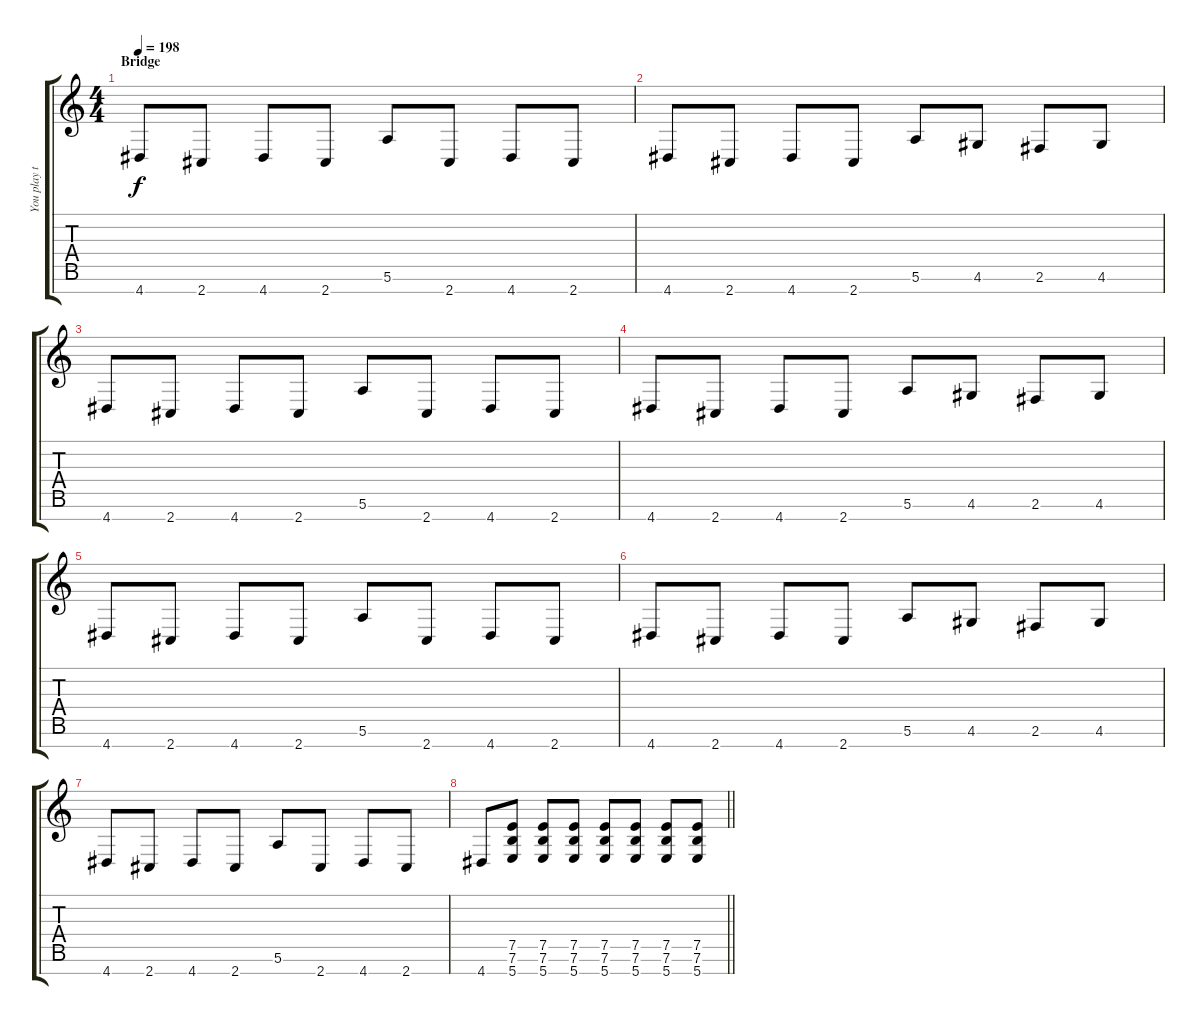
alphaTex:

\track ("You play this" "You play t") {instrument distortionguitar}
\staff {score tabs}
\tuning (E4 B3 G3 D3 A2 E2 B1) {hide}
\ts (4 4)
\section ("" "Bridge")
\tempo 198
\clef g2
\ks c
4.7.8{dy f} 2.7.8 4.7.8 2.7.8 5.6.8 2.7.8 4.7.8 2.7.8 |
4.7.8 2.7.8 4.7.8 2.7.8 5.6.8 4.6.8 2.6.8 4.6.8 |
4.7.8 2.7.8 4.7.8 2.7.8 5.6.8 2.7.8 4.7.8 2.7.8 |
4.7.8 2.7.8 4.7.8 2.7.8 5.6.8 4.6.8 2.6.8 4.6.8 |
4.7.8 2.7.8 4.7.8 2.7.8 5.6.8 2.7.8 4.7.8 2.7.8 |
4.7.8 2.7.8 4.7.8 2.7.8 5.6.8 4.6.8 2.6.8 4.6.8 |
4.7.8 2.7.8 4.7.8 2.7.8 5.6.8 2.7.8 4.7.8 2.7.8 |
\barLineRight lightlight
4.7.8 (7.5 7.6 5.7).8 (7.5 7.6 5.7).8 (7.5 7.6 5.7).8 (7.5 7.6 5.7).8 (7.5 7.6 5.7).8 (7.5 7.6 5.7).8 (7.5 7.6 5.7).8
